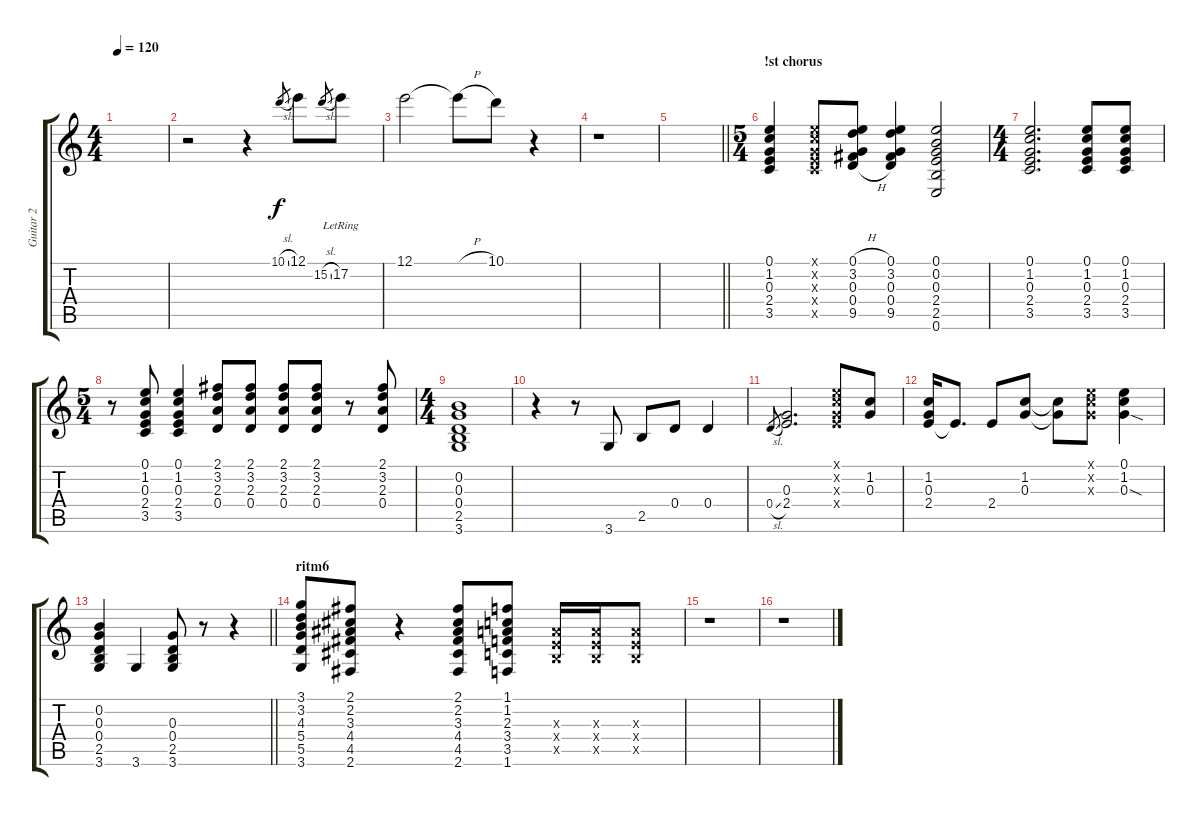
\track ("Guitar 2" "Guitar 2") {instrument overdrivenguitar}
\staff {score tabs}
\tuning (E4 B3 G3 D3 A2 E2) {hide}
\ts (4 4)
\tempo 120
\clef g2
\ks c
|
r.2 r.4 10.1{sl}.8{gr} 12.1.8 15.2{sl}.8{gr} 17.2{lr}.8 |
12.1.2 12.1{h t}.8 10.1.8 r.4 |
r.1 |
\barLineRight lightlight
|
\ts (5 4)
\section ("" "!st chorus")
(0.1 1.2 0.3 2.4 3.5).4 (0.1{x} 1.2{x} 0.3{x} 2.4{x} 3.5{x}).8 (0.1{h} 3.2 0.3 0.4{h} 9.5).8 (0.1 3.2 0.3 0.4 9.5).4 (0.1 0.2 0.3 2.4 2.5 0.6).2 |
\ts (4 4)
(0.1 1.2 0.3 2.4 3.5).2{d} (0.1 1.2 0.3 2.4 3.5).8 (0.1 1.2 0.3 2.4 3.5).8 |
\ts (5 4)
r.8 (0.1 1.2 0.3 2.4 3.5).8 (0.1 1.2 0.3 2.4 3.5).4 (2.1 3.2 2.3 0.4).8 (2.1 3.2 2.3 0.4).8 (2.1 3.2 2.3 0.4).8 (2.1 3.2 2.3 0.4).8 r.8 (2.1 3.2 2.3 0.4).8 |
\ts (4 4)
(0.2 0.3 0.4 2.5 3.6).1 |
r.4 r.8 3.6.8 2.5.8 0.4.8 0.4.4 |
0.4{sl}.8{gr} (0.3 2.4).2{d} (0.1{x} 1.2{x} 0.3{x} 2.4{x}).8 (1.2 0.3).8 |
(1.2 0.3 2.4).16 2.4{t}.8{d} 2.4.8 (1.2 0.3).8 (1.2{t} 0.3{t}).8 (0.1{x} 1.2{x} 0.3{x}).8 (0.1 1.2 0.3{sod}).4 |
\barLineRight lightlight
(0.2 0.3 0.4 2.5 3.6).4 3.6.4 (0.3 0.4 2.5 3.6).8 r.8 r.4 |
\section ("" "ritm6")
(3.1 3.2 4.3 5.4 5.5 3.6).8 (2.1 2.2 3.3 4.4 4.5 2.6).8 r.4 (2.1 2.2 3.3 4.4 4.5 2.6).8 (1.1 1.2 2.3 3.4 3.5 1.6).8 (2.3{x} 2.4{x} 2.5{x}).16 (2.3{x} 2.4{x} 2.5{x}).16 (2.3{x} 2.4{x} 2.5{x}).8 |
r.1 |
r.1
